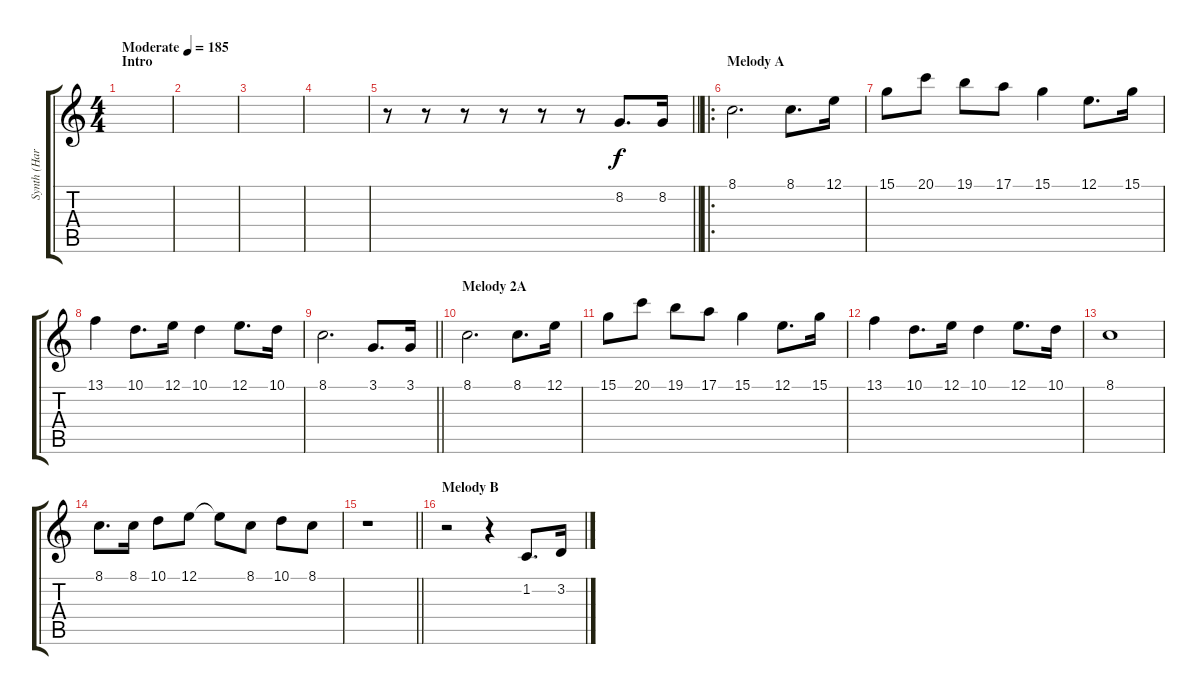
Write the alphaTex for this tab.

\track ("Synth (Harmonizer)" "Synth (Har") {instrument lead2sawtooth}
\staff {score tabs}
\tuning (E4 B3 G3 D3 A2 E2) {hide}
\ts (4 4)
\section ("" "Intro")
\tempo (185 "Moderate")
\clef g2
\ks c
|
|
|
|
\barLineRight lightlight
r.8 r.8 r.8 r.8 r.8 r.8 8.2.8{d} 8.2.16 |
\ro
\section ("" "Melody A")
8.1.2{d} 8.1.8{d} 12.1.16 |
15.1.8 20.1.8 19.1.8 17.1.8 15.1.4 12.1.8{d} 15.1.16 |
13.1.4 10.1.8{d} 12.1.16 10.1.4 12.1.8{d} 10.1.16 |
\barLineRight lightlight
8.1.2{d} 3.1.8{d} 3.1.16 |
\section ("" "Melody 2A")
8.1.2{d} 8.1.8{d} 12.1.16 |
15.1.8 20.1.8 19.1.8 17.1.8 15.1.4 12.1.8{d} 15.1.16 |
13.1.4 10.1.8{d} 12.1.16 10.1.4 12.1.8{d} 10.1.16 |
8.1.1 |
8.1.8{d} 8.1.16 10.1.8 12.1.8 12.1{t}.8 8.1.8 10.1.8 8.1.8 |
\barLineRight lightlight
r.1 |
\section ("" "Melody B")
r.2 r.4 1.2.8{d} 3.2.16
